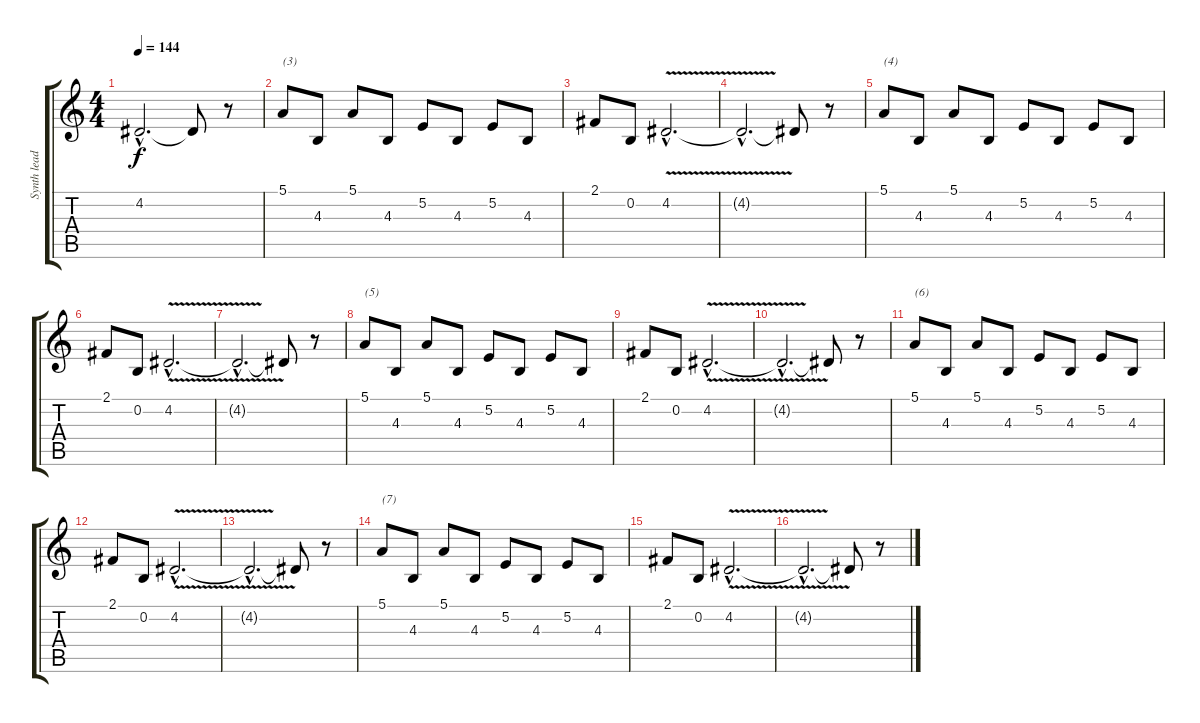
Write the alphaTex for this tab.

\track ("Synth leads" "Synth lead") {instrument synthbrass1}
\staff {score tabs}
\tuning (E4 B3 G3 D3 A2 E2) {hide}
\ts (4 4)
\tempo 144
\clef g2
\ks c
4.2{hac t}.2{d dy f} 4.2{t}.8 r.8 |
5.1.8{txt "(3)"} 4.3.8 5.1.8 4.3.8 5.2.8 4.3.8 5.2.8 4.3.8 |
2.1.8 0.2.8 4.2{v hac}.2{d} |
4.2{hac t}.2{d} 4.2{t}.8 r.8 |
5.1.8{txt "(4)"} 4.3.8 5.1.8 4.3.8 5.2.8 4.3.8 5.2.8 4.3.8 |
2.1.8 0.2.8 4.2{v hac}.2{d} |
4.2{hac t}.2{d} 4.2{t}.8 r.8 |
5.1.8{txt "(5)"} 4.3.8 5.1.8 4.3.8 5.2.8 4.3.8 5.2.8 4.3.8 |
2.1.8 0.2.8 4.2{v hac}.2{d} |
4.2{hac t}.2{d} 4.2{t}.8 r.8 |
5.1.8{txt "(6)"} 4.3.8 5.1.8 4.3.8 5.2.8 4.3.8 5.2.8 4.3.8 |
2.1.8 0.2.8 4.2{v hac}.2{d} |
4.2{hac t}.2{d} 4.2{t}.8 r.8 |
5.1.8{txt "(7)"} 4.3.8 5.1.8 4.3.8 5.2.8 4.3.8 5.2.8 4.3.8 |
2.1.8 0.2.8 4.2{v hac}.2{d} |
4.2{hac t}.2{d} 4.2{t}.8 r.8
